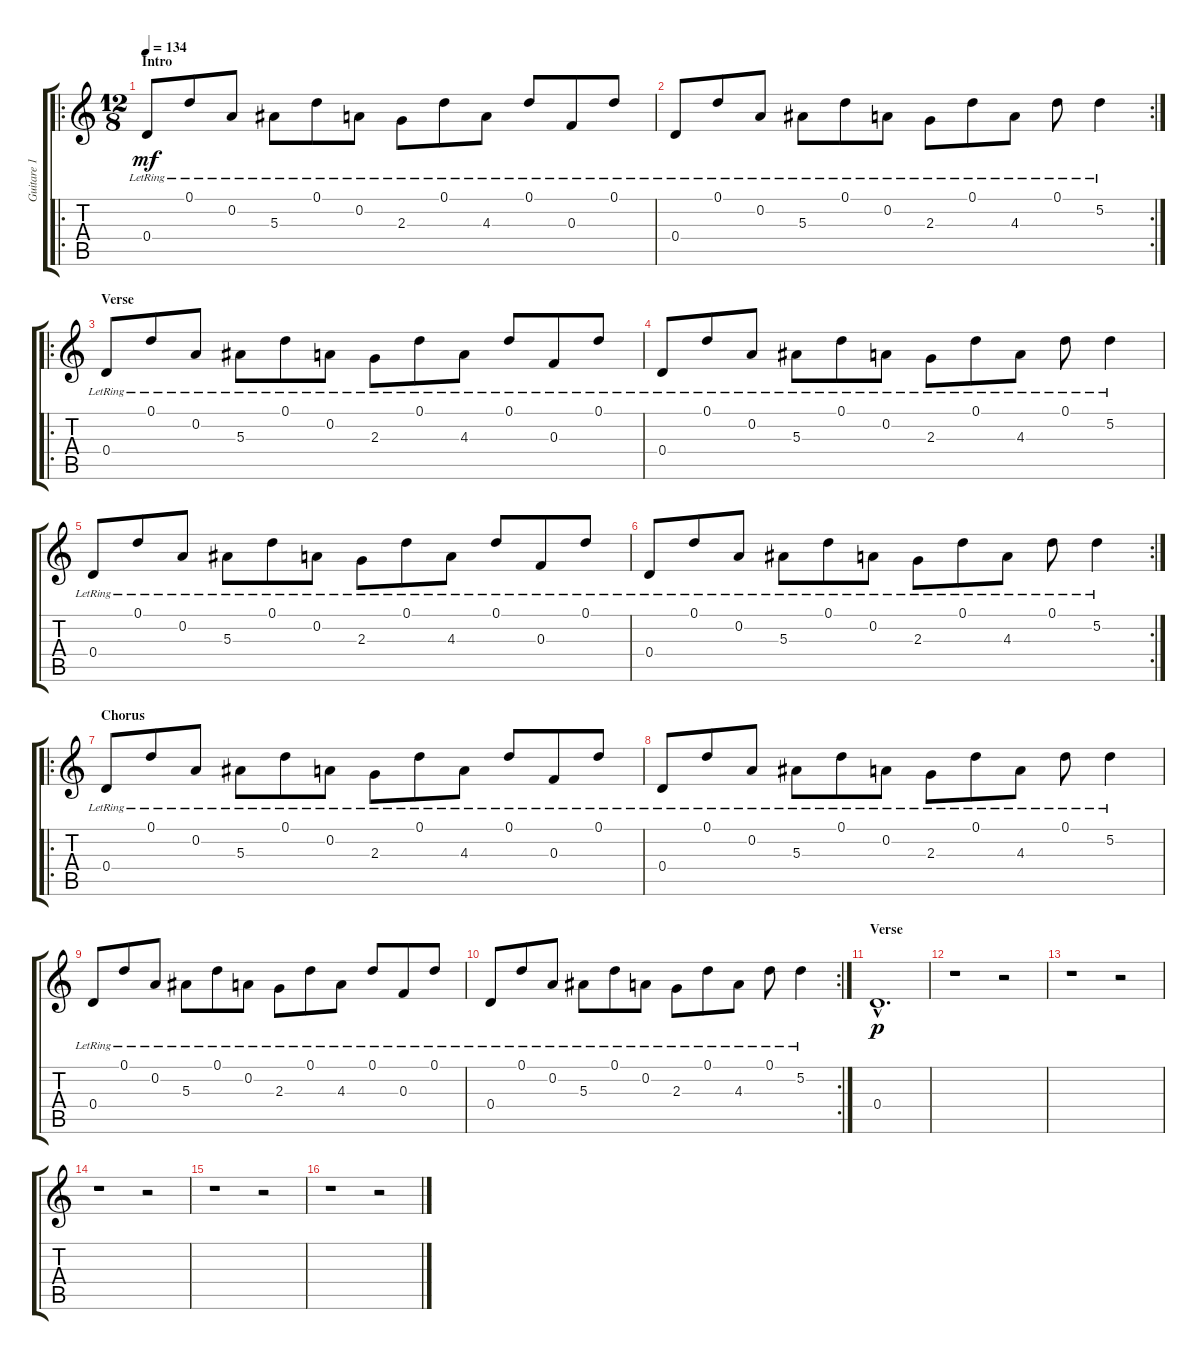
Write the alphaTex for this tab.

\track ("Guitare 1" "Guitare 1") {instrument acousticguitarsteel}
\staff {score tabs}
\tuning (D4 A3 F3 D3 A2 D2) {hide}
\ro
\ts (12 8)
\section ("" "Intro")
\tempo 134
\clef g2
\ks c
0.4{lr}.8{dy mf instrument acousticguitarsteel} 0.1{lr}.8 0.2{lr}.8 5.3{lr}.8 0.1{lr}.8 0.2{lr}.8 2.3{lr}.8 0.1{lr}.8 4.3{lr}.8 0.1{lr}.8 0.3{lr}.8 0.1{lr}.8 |
\rc 2
0.4{lr}.8 0.1{lr}.8 0.2{lr}.8 5.3{lr}.8 0.1{lr}.8 0.2{lr}.8 2.3{lr}.8 0.1{lr}.8 4.3{lr}.8 0.1{lr}.8 5.2{lr}.4 |
\ro
\section ("" "Verse")
0.4{lr}.8 0.1{lr}.8 0.2{lr}.8 5.3{lr}.8 0.1{lr}.8 0.2{lr}.8 2.3{lr}.8 0.1{lr}.8 4.3{lr}.8 0.1{lr}.8 0.3{lr}.8 0.1{lr}.8 |
0.4{lr}.8 0.1{lr}.8 0.2{lr}.8 5.3{lr}.8 0.1{lr}.8 0.2{lr}.8 2.3{lr}.8 0.1{lr}.8 4.3{lr}.8 0.1{lr}.8 5.2{lr}.4 |
0.4{lr}.8 0.1{lr}.8 0.2{lr}.8 5.3{lr}.8 0.1{lr}.8 0.2{lr}.8 2.3{lr}.8 0.1{lr}.8 4.3{lr}.8 0.1{lr}.8 0.3{lr}.8 0.1{lr}.8 |
\rc 2
0.4{lr}.8 0.1{lr}.8 0.2{lr}.8 5.3{lr}.8 0.1{lr}.8 0.2{lr}.8 2.3{lr}.8 0.1{lr}.8 4.3{lr}.8 0.1{lr}.8 5.2{lr}.4 |
\ro
\section ("" "Chorus")
0.4{lr}.8 0.1{lr}.8 0.2{lr}.8 5.3{lr}.8 0.1{lr}.8 0.2{lr}.8 2.3{lr}.8 0.1{lr}.8 4.3{lr}.8 0.1{lr}.8 0.3{lr}.8 0.1{lr}.8 |
0.4{lr}.8 0.1{lr}.8 0.2{lr}.8 5.3{lr}.8 0.1{lr}.8 0.2{lr}.8 2.3{lr}.8 0.1{lr}.8 4.3{lr}.8 0.1{lr}.8 5.2{lr}.4 |
0.4{lr}.8 0.1{lr}.8 0.2{lr}.8 5.3{lr}.8 0.1{lr}.8 0.2{lr}.8 2.3{lr}.8 0.1{lr}.8 4.3{lr}.8 0.1{lr}.8 0.3{lr}.8 0.1{lr}.8 |
\rc 2
0.4{lr}.8 0.1{lr}.8 0.2{lr}.8 5.3{lr}.8 0.1{lr}.8 0.2{lr}.8 2.3{lr}.8 0.1{lr}.8 4.3{lr}.8 0.1{lr}.8 5.2{lr}.4 |
\section ("" "Verse")
0.4{hac}.1{d dy p} |
r.1 r.2 |
r.1 r.2 |
r.1 r.2 |
r.1 r.2 |
r.1 r.2
